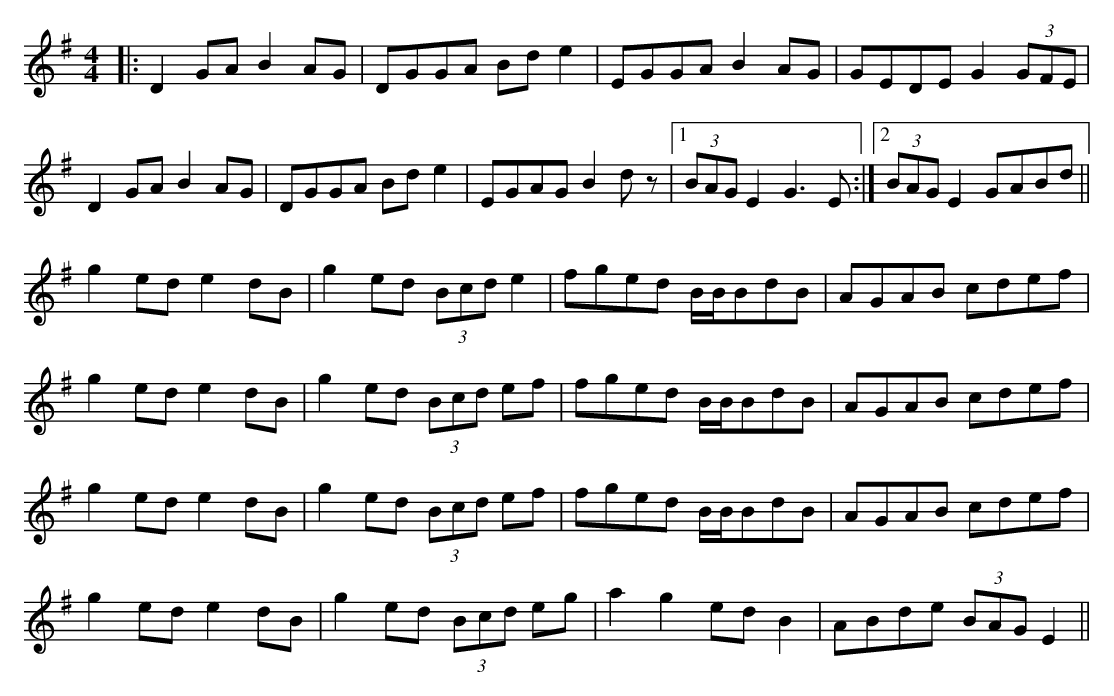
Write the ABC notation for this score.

X:1
M:4/4
K:G
|:D2 GA B2 AG|DGGA Bd e2|EGGA B2 AG|GEDE G2 (3GFE|
D2 GA B2 AG|DGGA Bd e2|EGAG B2 d z|1 (3BAG E2 G3 E:|2 (3BAG E2 GABd||
g2 ed e2 dB|g2 ed (3Bcd e2|fged B/B/BdB|AGAB cdef|
g2 ed e2 dB|g2 ed (3Bcd ef|fged B/B/BdB|AGAB cdef|
g2 ed e2 dB|g2 ed (3Bcd ef|fged B/B/BdB|AGAB cdef|
g2 ed e2 dB|g2 ed (3Bcd eg|a2 g2 ed B2|ABde (3BAG E2||
